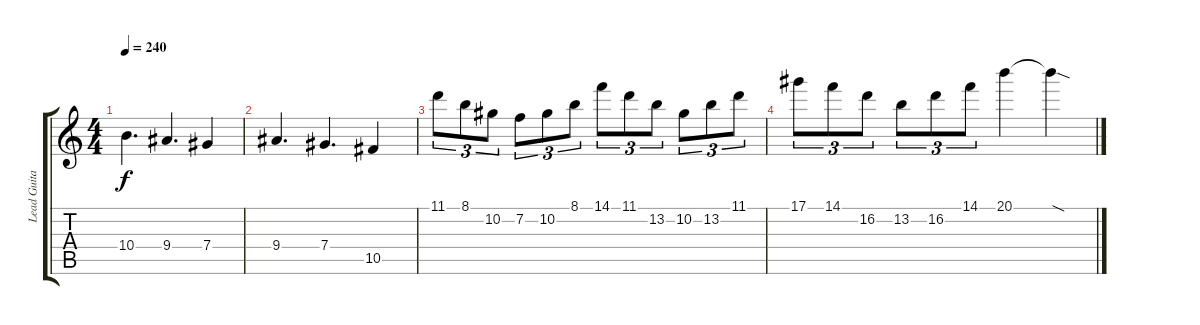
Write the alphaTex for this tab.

\track ("Lead Guitar 2" "Lead Guita") {instrument distortionguitar}
\staff {score tabs}
\tuning (Eb4 Bb3 Gb3 Db3 Ab2 Eb2) {hide}
\ts (4 4)
\tempo 240
\clef g2
\ks c
10.4.4{d dy f} 9.4.4{d} 7.4.4 |
9.4.4{d} 7.4.4{d} 10.5.4 |
11.1.8{tu (3 2)} 8.1.8{tu (3 2)} 10.2.8{tu (3 2)} 7.2.8{tu (3 2)} 10.2.8{tu (3 2)} 8.1.8{tu (3 2)} 14.1.8{tu (3 2)} 11.1.8{tu (3 2)} 13.2.8{tu (3 2)} 10.2.8{tu (3 2)} 13.2.8{tu (3 2)} 11.1.8{tu (3 2)} |
17.1.8{tu (3 2)} 14.1.8{tu (3 2)} 16.2.8{tu (3 2)} 13.2.8{tu (3 2)} 16.2.8{tu (3 2)} 14.1.8{tu (3 2)} 20.1.4 20.1{sod t}.4
